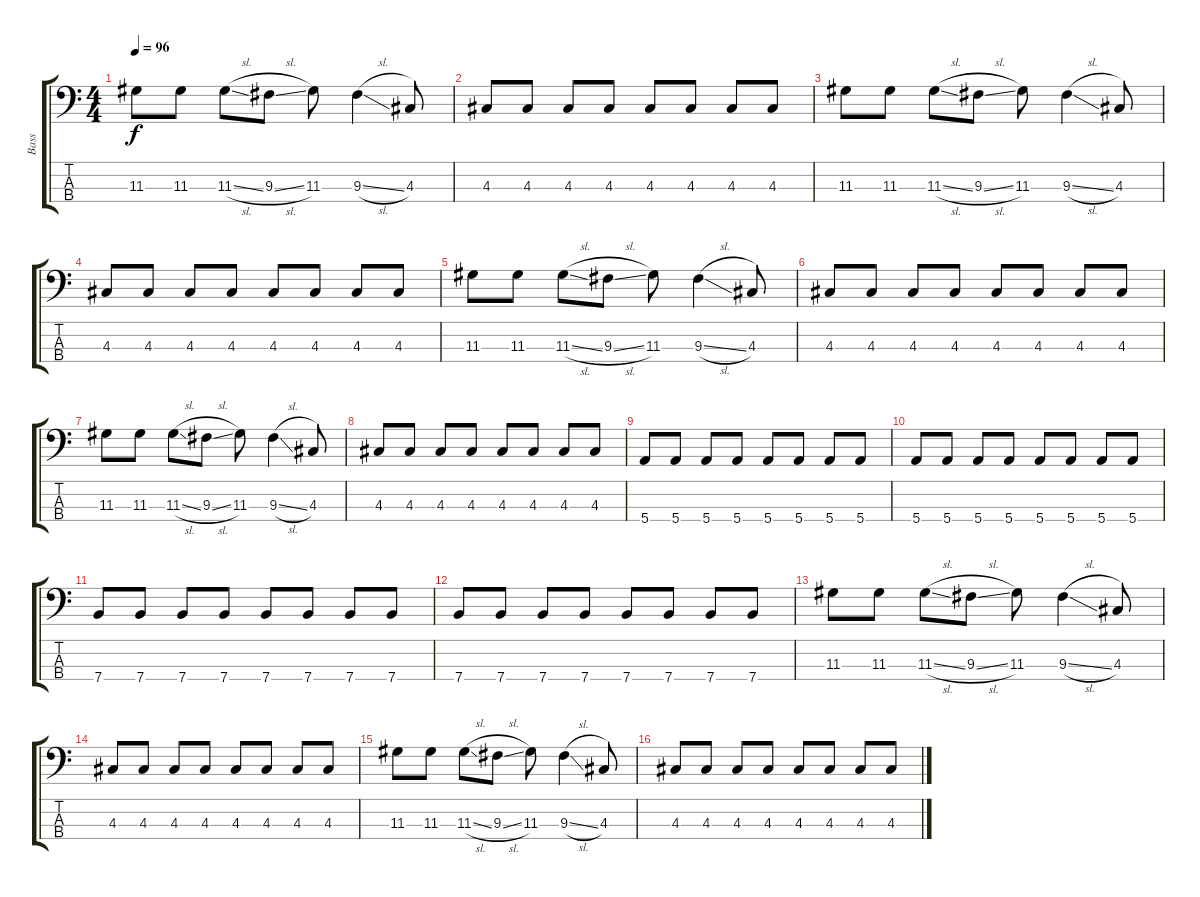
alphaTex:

\track ("Bass" "Bass") {instrument electricbassfinger}
\staff {score tabs}
\tuning (G2 D2 A1 E1) {hide}
\ts (4 4)
\tempo 96
\clef f4
\ks c
11.3.8{dy f} 11.3.8 11.3{sl}.8 9.3{sl}.8 11.3.8 9.3{sl}.4 4.3.8 |
4.3.8 4.3.8 4.3.8 4.3.8 4.3.8 4.3.8 4.3.8 4.3.8 |
11.3.8 11.3.8 11.3{sl}.8 9.3{sl}.8 11.3.8 9.3{sl}.4 4.3.8 |
4.3.8 4.3.8 4.3.8 4.3.8 4.3.8 4.3.8 4.3.8 4.3.8 |
11.3.8 11.3.8 11.3{sl}.8 9.3{sl}.8 11.3.8 9.3{sl}.4 4.3.8 |
4.3.8 4.3.8 4.3.8 4.3.8 4.3.8 4.3.8 4.3.8 4.3.8 |
11.3.8 11.3.8 11.3{sl}.8 9.3{sl}.8 11.3.8 9.3{sl}.4 4.3.8 |
4.3.8 4.3.8 4.3.8 4.3.8 4.3.8 4.3.8 4.3.8 4.3.8 |
5.4.8 5.4.8 5.4.8 5.4.8 5.4.8 5.4.8 5.4.8 5.4.8 |
5.4.8 5.4.8 5.4.8 5.4.8 5.4.8 5.4.8 5.4.8 5.4.8 |
7.4.8 7.4.8 7.4.8 7.4.8 7.4.8 7.4.8 7.4.8 7.4.8 |
7.4.8 7.4.8 7.4.8 7.4.8 7.4.8 7.4.8 7.4.8 7.4.8 |
11.3.8 11.3.8 11.3{sl}.8 9.3{sl}.8 11.3.8 9.3{sl}.4 4.3.8 |
4.3.8 4.3.8 4.3.8 4.3.8 4.3.8 4.3.8 4.3.8 4.3.8 |
11.3.8 11.3.8 11.3{sl}.8 9.3{sl}.8 11.3.8 9.3{sl}.4 4.3.8 |
4.3.8 4.3.8 4.3.8 4.3.8 4.3.8 4.3.8 4.3.8 4.3.8
